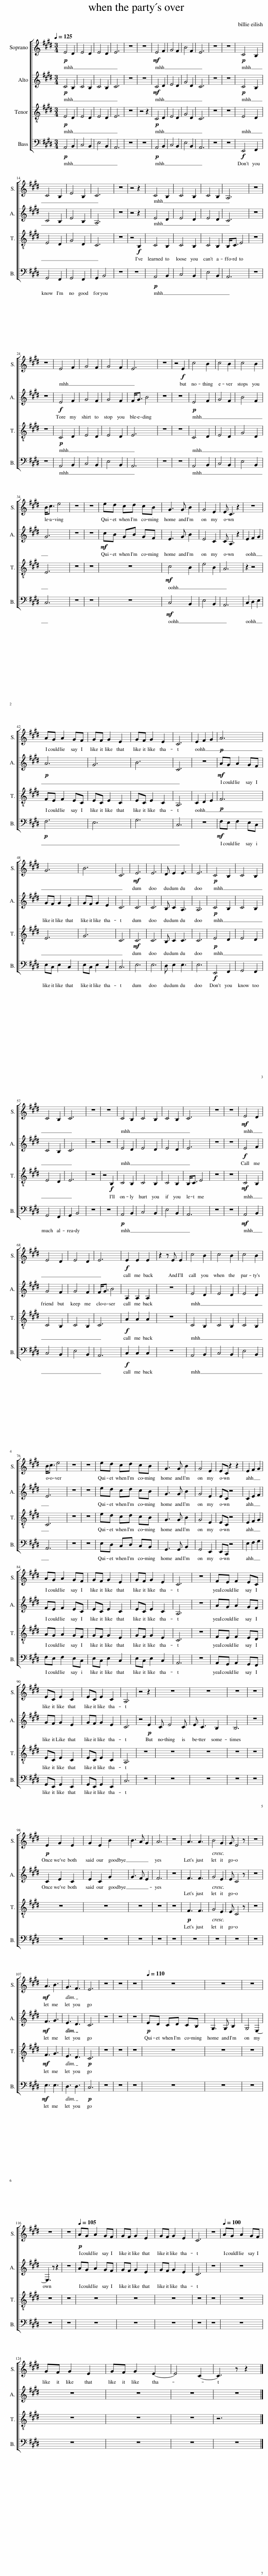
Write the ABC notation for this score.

X:1
%%score [ 1 2 3 4 ]
L:1/8
Q:1/4=125
M:3/4
I:linebreak $
K:E
V:1 treble
V:2 treble
V:3 treble-8
V:4 bass
V:1
!p! E4 D2 | E4 D2 | E4 D2 | E6 | z6 | %5
 z6 |!mf! E4 F2 | G4 F2 | B4 F2 | E6 | %10
 z6 | z6 |!p! C4 B,2 |$ C4 B,2 | E4 B,2 | %15
 C6 | z6 | z4 z2 | C4 B,2 | C4 B,2 | %20
 C4 B,2 | A,6 | z6 |$ z6 | E4 F2 | %25
 G4 F2 | G4 F2 | E6 | z6 | z4!f! E2 | %30
 c4 B2 | c4 B2 | c4 B2 |$ B<c e4 | z6 | %35
 z6 | ed cd cB | G3 G B2 | G4 E2 | E C3 z2 | %40
 z6 |$ AG A2 GF | GF G2 E2 | GF G2 E2 | C6 | %45
 E2 F2 G2 |!p! A6 |$ G6 | B6 | C6 | %50
!mf! E6 | E6 | D E2 E3 | E6 |!p! C4 B,2 | %55
 C4 B,2 |$ C4 B,2 | C6 | z6 | z6 | %60
 C4 B,2 | C4 B,2 | C4 B,2 | C6 | z6 | %65
 z6 |!mf! E4 D2 |$ E4 D2 | E4 D2 | E6 | %70
!f! E2 E2 E2 | z2 z E E2 | c4 B2 | c4 B2 | c4 B2 |$ %75
 B<c e4 | z6 | z6 | ed cd cB | G3 G B2 | %80
 G4 E2 | EC z2 z2 | E2 F2 G2 |$ AG A2 GF | GF G2 E2 | %85
 GF G2 E2 | C6 | z6 | FE F2 EC |$ EC E2 C2 | %90
 EC E2 C2 | A,6 | z4 z2 | z6 | z6 | %95
 z6 | z6 |$!p! E2 G2 E2 | G2 E2 B2 | B3 A G2 | %100
 A6 | z6 | A3 A3 | B4 G2 | G E4 z | %105
 z6 |$!mf! A3 B3 | G3 F3 | E6 | z6 | %110
 z6 | z6 |[Q:1/4=110] z6 | z6 | z6 |$ %115
 z6 | z6 |[Q:1/4=105]!p! AG A2 GF | GF G2 E2 | GF G2 E2 | %120
 C6 | z6 |[Q:1/4=100] AG A2 GF |$ GF G2 E2 | GF G2 E2- | %125
 E4 C2- | C3 z z2 |] %127
V:2
!p! C4 B,2 | C4 B,2 | C4 B,2 | C6 | z6 | %5
 z6 |!mf! C4 D2 | E4 D2 | G4 D2 | C6 | %10
 z6 | z6 |!p! C4 B,2 |$ C4 B,2 | E4 B,2 | %15
 A,6 | z6 | z4 z2 | E4 D2 | E4 D2 | %20
 E4 D2 | C6 | z6 |$ z6 |!f! E4 F2 | %25
 G4 F2 | G4 F2 | F<G B4 | z6 | z6 | %30
!p! E4 F2 | G4 F2 | B4 F2 |$ G6 | z6 | %35
 z6 |!mf! cB GB GF | E3 G B2 | E4 C2 | C A,3 z2 | %40
 E2 F2 G2 |$!p! A6 | G6 | B6 | C6 | %45
 z6 |!mf! AG A2 GF |$ GF G2 E2 | GF G2 E2 | C6 | %50
 C6 | C6 | B, C2 A,3 | A,6 |!p! C4 B,2 | %55
 C4 B,2 |$ C4 B,2 | C6 | z6 | z6 | %60
 E4 D2 | E4 D2 | E4 D2 | E6 | z6 | %65
 z6 |!f! E4 F2 |$ G4 F2 | G4 F2 | F<G B4 | %70
 A,2 A,2 A,2 | z6 | E4 D2 | E4 D2 | E4 D2 |$ %75
 E6 | z6 | z6 | ed cd cB | G3 G B2 | %80
 G4 E2 | EC z4 | C2 E2 F2 |$ FE F2 EC | EC E2 C2 | %85
 EC E2 C2 | A,6 | z6 | AG A2 GF |$ GF G2 E2 | %90
 GF G2 E2 | C6 | z4!p! E2 | C E4 C | E C3 B,2 | %95
 B,6 | z6 |$ C2 E2 C2 | E2 C2 G2 | G3 F E2 | %100
 F6 | z6 | F3 F3 | G4 E2 | E C4 z | %105
 z6 |$!mf! F3 G3 | E3 D3 | C6 | z6 | %110
 z6 | z6 |!p! ED CD CB, | G,3 G, B,2 | G,4 E,2- |$ %115
 E,3 z z2 | z6 | AG A2 GF | GF G2 E2 | GF G2 E2 | %120
 C6 | z6 | z6 |$ z6 | z6 | %125
 z6 | z6 |] %127
V:3
!p! E4 D2 | E4 D2 | E4 D2 | E6 | z6 | %5
 z4 z2 |!p! C4 D2 | E4 D2 | G4 D2 | C6 | %10
 z6 | z6 | E4 D2 |$ E4 D2 | G4 D2 | %15
 C6 | z6 | z4!f! B,2 | C4 B,2 | C4 B,2 | %20
 C4 B,2 | B,<C E4 | z6 |$ z6 |!p! C4 D2 | %25
 E4 D2 | E4 D2 | E6 | z6 | z6 | %30
 C4 D2 | E4 D2 | G4 D2 |$ E6 | z6 | %35
 z6 | z6 |!mf! c4 B2 | e4 B2 | A6 | %40
 z2 z4 |$ FE F2 EC | EC E2 C2 | EC E2 C2 | A,6 | %45
 C2 D2 E2 |!p! F6 |$ E6 | G6 | C6 | %50
!mf! C6 | C6 | B, C2 C3 | C6 |!p! E4 D2 | %55
 E4 D2 |$ E4 D2 | E6 | z6 | z4!f! B,2 | %60
 C4 B,2 | C4 B,2 | C4 B,2 | B,<C E4 | z6 | %65
 z6 |!mf! C4 B,2 |$ C4 B,2 | C4 B,2 | C6 | %70
!f! A2 A2 A2 | z6 | C4 B,2 | C4 B,2 | C4 B,2 |$ %75
 C6 | z6 | z6 | ed cd cB | G3 G B2 | %80
 G4 E2 | EC z4 | E2 F2 G2 |$ AG A2 GF | GF G2 E2 | %85
 GF G2 E2 | C6 | z6 | FE F2 ED |$ EC E2 C2 | %90
 EC E2 C2 | A,6 | z6 | z6 | z6 | %95
 z6 | z6 |$ z6 | z6 | z6 | %100
 z6 | z6 |!p! F3 F3 | G4 E2 | E C4 z | %105
 z6 |$!mf! F3 G3 | E3 D3 |!p! C6 | z6 | %110
 z6 | z6 | z6 | z6 | z6 |$ %115
 z6 | z6 | z6 | z6 | z6 | %120
 z6 | z6 | z6 |$ z6 | z6 | %125
 z6 | z6 |] %127
V:4
!p! A,,4 B,,2 | C,4 B,,2 | E,4 B,,2 | A,,6 | z6 | %5
 z6 |!p! A,,4 B,,2 | C,4 B,,2 | E,4 B,,2 | A,,6 | %10
 z6 | z6 |!f! E,,4 F,,2 |$ G,,4 F,,2 | G,,4 F,,2 | %15
 G,,2 B,,4 | z6 | z6 |!p! A,,4 B,,2 | C,4 B,,2 | %20
 E,4 B,,2 | A,,6 | z6 |$ z6 | A,,4 B,,2 | %25
 C,4 B,,2 | E,4 B,,2 | A,,6 | z6 | z6 | %30
 A,,4 B,,2 | C,4 B,,2 | E,4 B,,2 |$ C,6 | z6 | %35
 z6 | z6 |!mf! C,4 B,,2 | E,4 B,,2 | A,,6 | %40
 C,2 D,2 E,2 |$!p! F,6 | E,6 | G,6 | C,6 | %45
 z6 |!mf! F,E, F,2 E,C, |$ E,C, E,2 C,2 | E,C, E,2 C,2 | C,6 | %50
 E,6 | E,6 | D, E,2 E,3 | E,6 |!f! E,,4 F,,2 | %55
 G,,4 F,,2 |$ G,,4 F,,2 | G,,2 B,,4 | z6 | z6 | %60
!p! A,,4 B,,2 | C,4 B,,2 | E,4 B,,2 | A,,6 | z6 | %65
 z6 |!mf! A,,4 B,,2 |$ C,4 B,,2 | E,4 B,,2 | A,,6 | %70
!f! C,2 C,2 C,2 | z6 | A,,4 B,,2 | C,4 B,,2 | E,4 B,,2 |$ %75
 A,,6 | z6 | z6 | E,D, C,D, C,B,, | G,,3 G,, B,,2 | %80
 G,,4 E,,2 | E,,C,, z4 | E,2 F,2 G,2 |$ F,E, F,2 E,C, | E,C, E,2 C,2 | %85
 E,C, E,2 C,2 | A,,6 | z6 | A,,G,, A,,2 G,,F,, |$ G,,E,, G,,2 E,,2 | %90
 G,,E,, G,,2 E,,2 | C,6 | z6 | z6 | z6 | %95
 z6 | z6 |$ z6 | z6 | z6 | %100
 z6 | z6 | z6 | z6 | z6 | %105
 z6 |$!mf! E,3 E,3 | D,3 D,3 |!p! C,6 | z6 | %110
 z6 | z6 | z6 | z6 | z6 |$ %115
 z6 | z6 | z6 | z6 | z6 | %120
 z6 | z6 | z6 |$ z6 | z6 | %125
 z6 | z6 |] %127
